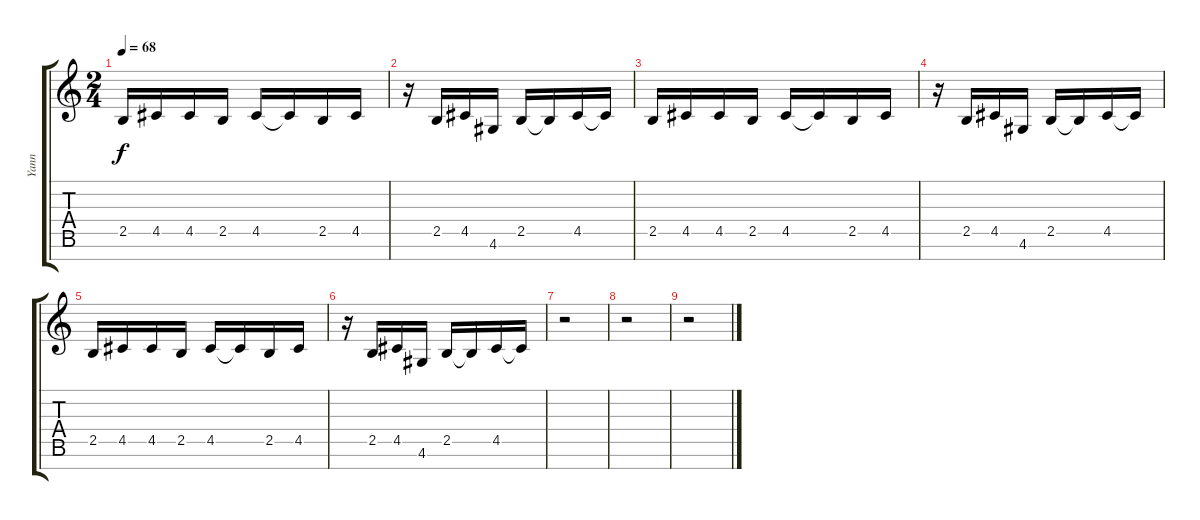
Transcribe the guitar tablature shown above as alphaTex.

\track ("Yann" "Yann") {instrument overdrivenguitar}
\staff {score tabs}
\tuning (E4 B3 G3 D3 A2 E2 B1) {hide}
\ts (2 4)
\tempo 68
\clef g2
\ks c
2.5.16{dy f} 4.5.16 4.5.16 2.5.16 4.5.16 4.5{t}.16 2.5.16 4.5.16 |
r.16 2.5.16 4.5.16 4.6.16 2.5.16 2.5{t}.16 4.5.16 4.5{t}.16 |
2.5.16 4.5.16 4.5.16 2.5.16 4.5.16 4.5{t}.16 2.5.16 4.5.16 |
r.16 2.5.16 4.5.16 4.6.16 2.5.16 2.5{t}.16 4.5.16 4.5{t}.16 |
2.5.16{volume 14} 4.5.16 4.5.16 2.5.16 4.5.16 4.5{t}.16 2.5.16 4.5.16 |
r.16 2.5.16 4.5.16 4.6.16 2.5.16 2.5{t}.16 4.5.16 4.5{t}.16 |
r.2 |
r.2 |
r.2
